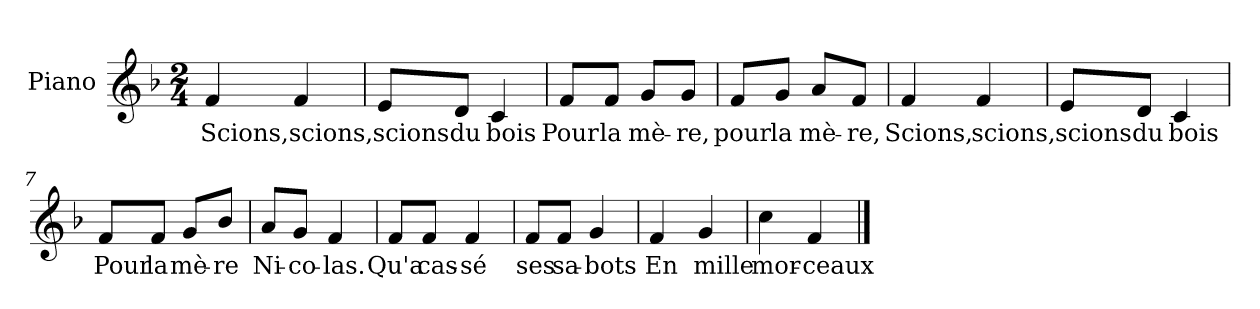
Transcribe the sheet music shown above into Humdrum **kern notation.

**kern	**text
*part1	*part1
*staff1	*staff1
*I"Piano	*
*I'Pno	*
*clefG2	*
*k[b-]	*
*F:	*
*M2/4	*
=1	=1
4f/	Scions,
4f/	scions,
=2	=2
8e/L	scions
8d/J	du
4c/	bois
=3	=3
8f/L	Pour
8f/J	la
8g/L	mè-
8g/J	-re,
=4	=4
8f/L	pour
8g/J	la
8a/L	mè-
8f/J	-re,
!!LO:LB:g=z
=5	=5
4f/	Scions,
4f/	scions,
=6	=6
8e/L	scions
8d/J	du
4c/	bois
=7	=7
8f/L	Pour
8f/J	la
8g/L	mè-
8b-/J	-re
=8	=8
8a/L	Ni-
8g/J	-co-
4f/	-las.
!!LO:LB:g=z
=9	=9
8f/L	Qu'a
8f/J	cas-
4f/	-sé
=10	=10
8f/L	ses
8f/J	sa-
4g/	-bots
=11	=11
4f/	En
4g/	mille
=12	=12
4cc\	mor-
4f/	-ceaux-
==	==
*-	*-
